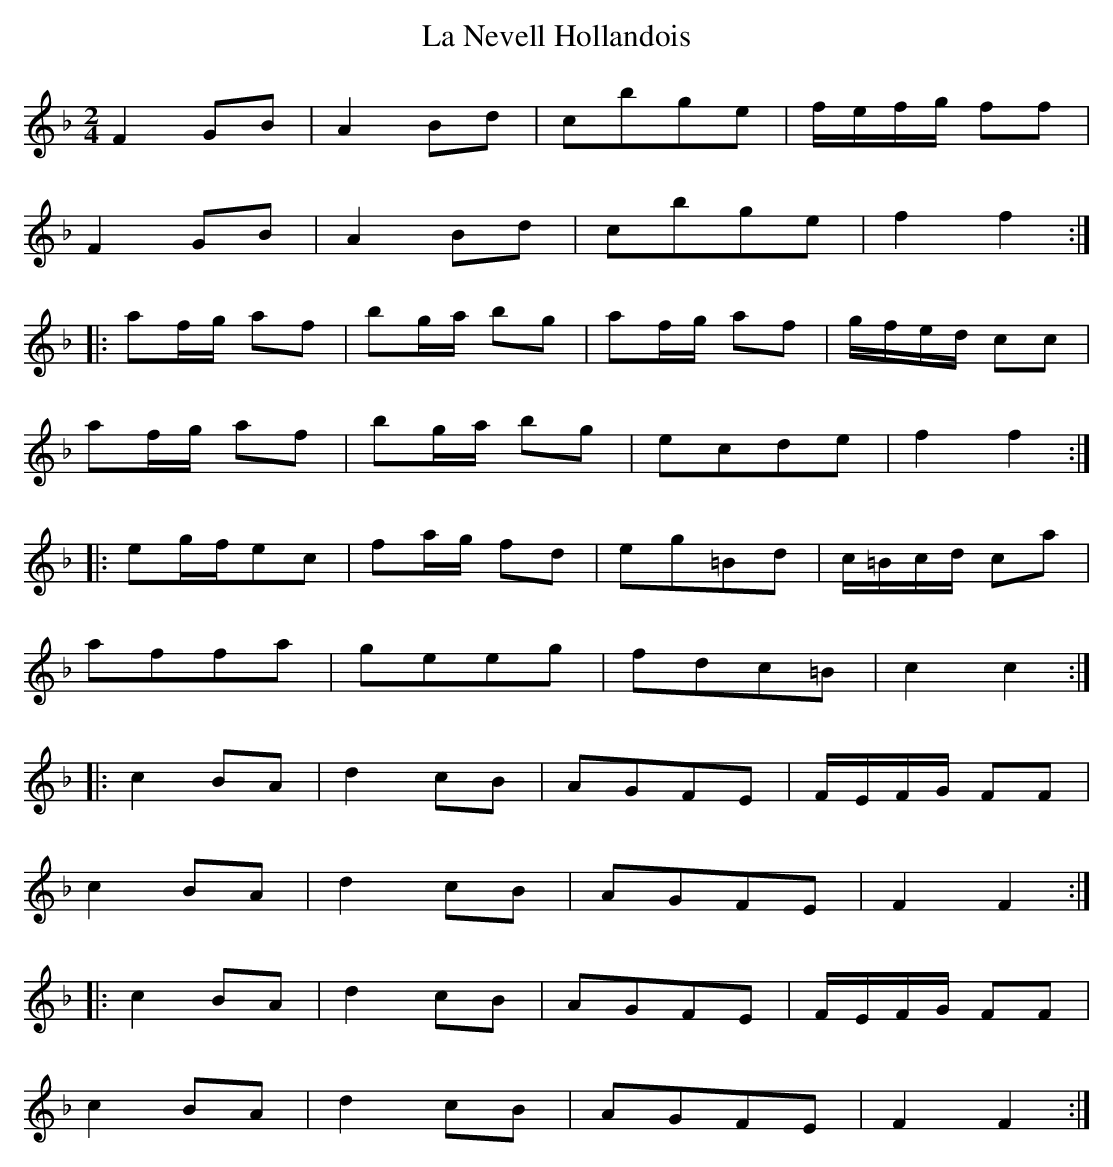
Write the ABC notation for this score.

X:1
T:Nevell Hollandois, La
L:1/8
M:2/4
K:F
F2GB|A2Bd|cbge|f/e/f/g/ ff|
F2GB|A2Bd|cbge|f2f2:|
|:af/g/ af|bg/a/ bg|af/g/ af|g/f/e/d/ cc|
af/g/ af|bg/a/ bg|ecde|f2f2:|
|:eg/f/ec|fa/g/ fd|eg=Bd|c/=B/c/d/ ca|
affa|geeg|fdc=B|c2c2:|
|:c2BA|d2cB|AGFE|F/E/F/G/ FF|
c2BA|d2cB|AGFE|F2F2:|
|:c2BA|d2cB|AGFE|F/E/F/G/ FF|
c2BA|d2cB|AGFE|F2F2:|
